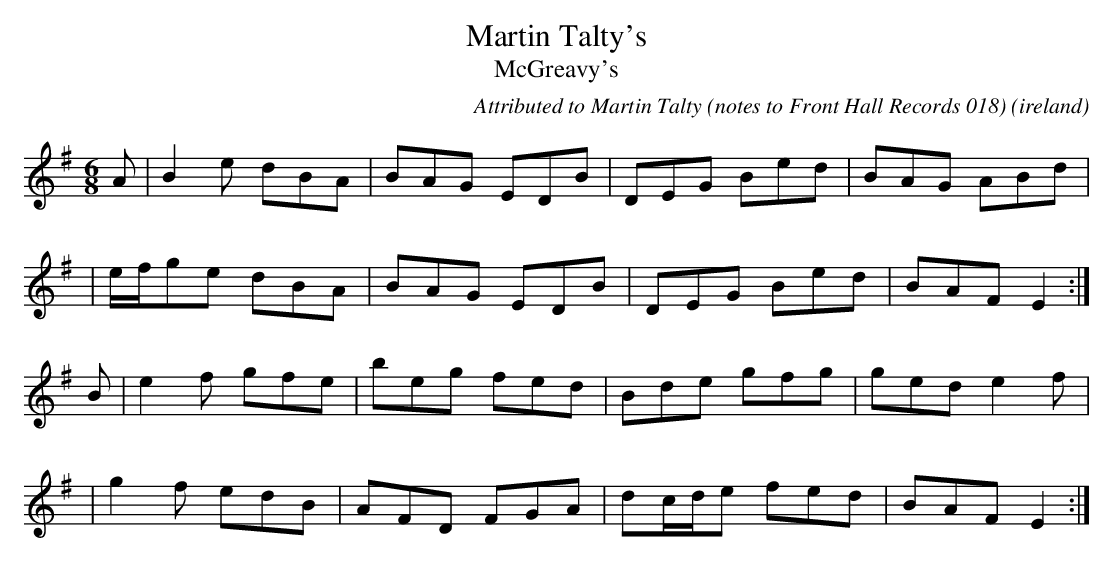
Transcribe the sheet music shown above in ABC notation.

X:1
T: Martin Talty's
O:ireland
T: McGreavy's
O:ireland
C: Attributed to Martin Talty (notes to Front Hall Records 018)
M: 6/8
K: G
A|B2e dBA|BAG EDB|DEG Bed|BAG ABd|
|e/f/ge dBA|BAG EDB|DEG Bed|BAF E2:|
B|e2f gfe|beg fed|Bde gfg|ged e2f|
|g2f edB|AFD FGA|dc/d/e fed|BAF E2:|
